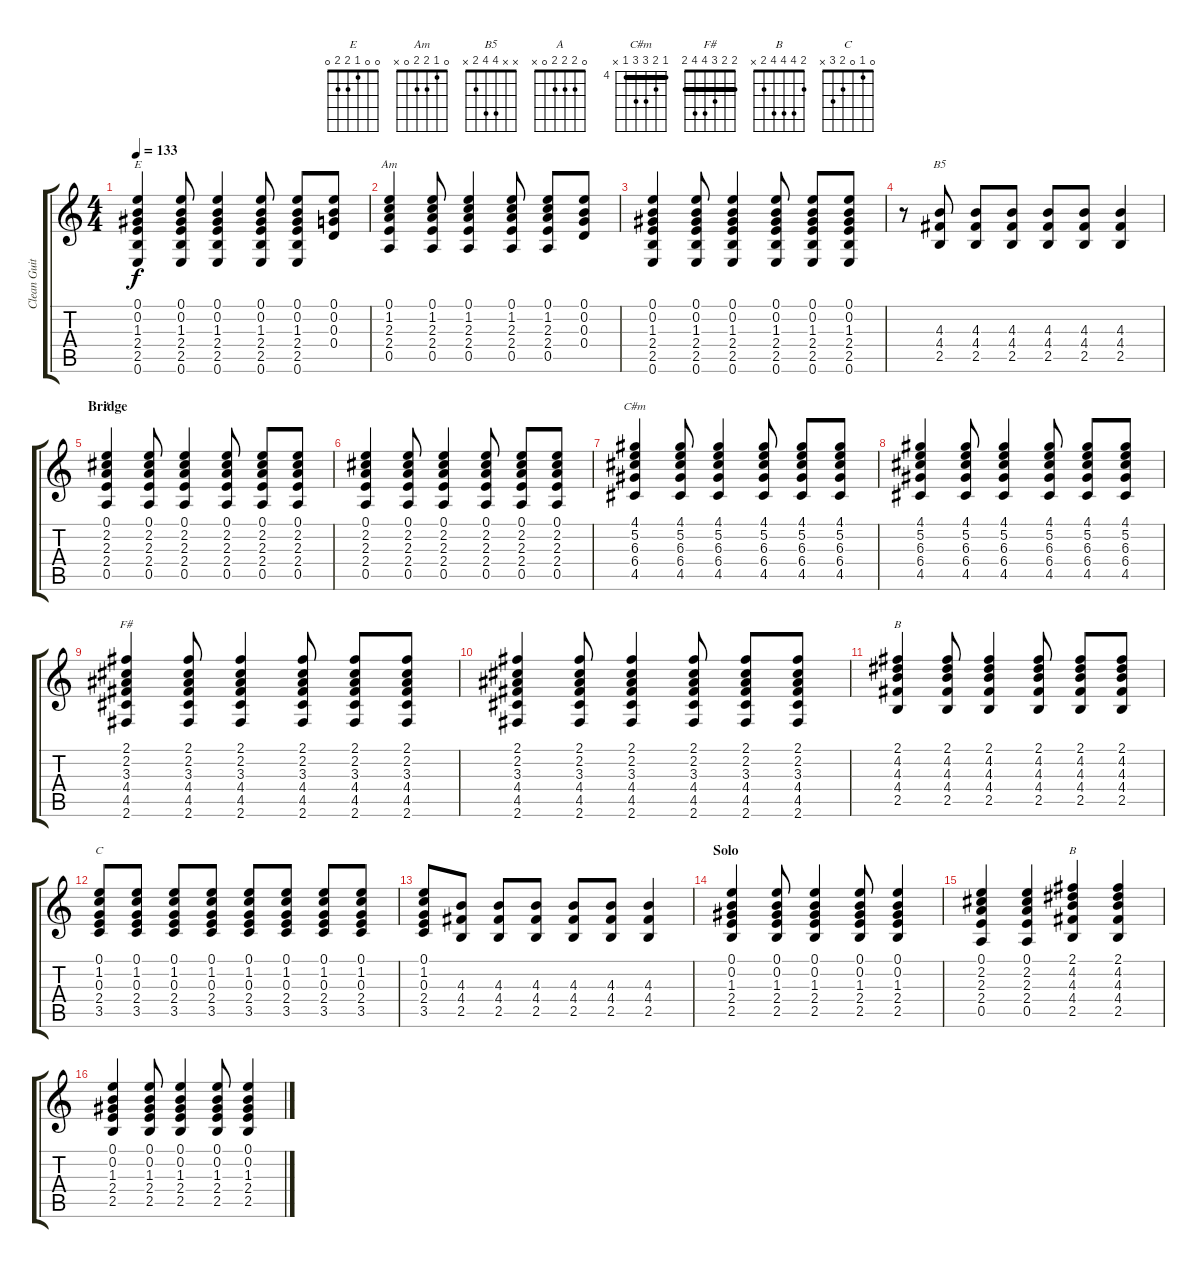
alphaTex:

\track ("Clean Guitar" "Clean Guit") {instrument electricguitarclean}
\staff {score tabs}
\tuning (E4 B3 G3 D3 A2 E2) {hide}
\chord ("E" 0 0 1 2 2 0)
\chord ("Am" 0 1 2 2 0 x)
\chord ("B5" x x 4 4 2 x)
\chord ("A" 0 2 2 2 0 x)
\chord ("C#m" 4 5 6 6 4 x) {firstfret 4 barre 4}
\chord ("F#" 2 2 3 4 4 2) {barre 2}
\chord ("B" 2 4 4 4 2 x) {barre 2}
\chord ("C" 0 1 0 2 3 x)
\chord ("B" 2 4 4 4 2 x)
\ts (4 4)
\tempo 133
\clef g2
\ks c
(0.1 0.2 1.3 2.4 2.5 0.6).4{ch "E" dy f} (0.1 0.2 1.3 2.4 2.5 0.6).8 (0.1 0.2 1.3 2.4 2.5 0.6).4 (0.1 0.2 1.3 2.4 2.5 0.6).8 (0.1 0.2 1.3 2.4 2.5 0.6).8 (0.1 0.2 0.3 0.4).8 |
(0.1 1.2 2.3 2.4 0.5).4{ch "Am"} (0.1 1.2 2.3 2.4 0.5).8 (0.1 1.2 2.3 2.4 0.5).4 (0.1 1.2 2.3 2.4 0.5).8 (0.1 1.2 2.3 2.4 0.5).8 (0.1 0.2 0.3 0.4).8 |
(0.1 0.2 1.3 2.4 2.5 0.6).4 (0.1 0.2 1.3 2.4 2.5 0.6).8 (0.1 0.2 1.3 2.4 2.5 0.6).4 (0.1 0.2 1.3 2.4 2.5 0.6).8 (0.1 0.2 1.3 2.4 2.5 0.6).8 (0.1 0.2 1.3 2.4 2.5 0.6).8 |
r.8 (4.3 4.4 2.5).8{ch "B5"} (4.3 4.4 2.5).8 (4.3 4.4 2.5).8 (4.3 4.4 2.5).8 (4.3 4.4 2.5).8 (4.3 4.4 2.5).4 |
\section ("" "Bridge")
(0.1 2.2 2.3 2.4 0.5).4{ch "A"} (0.1 2.2 2.3 2.4 0.5).8 (0.1 2.2 2.3 2.4 0.5).4 (0.1 2.2 2.3 2.4 0.5).8 (0.1 2.2 2.3 2.4 0.5).8 (0.1 2.2 2.3 2.4 0.5).8 |
(0.1 2.2 2.3 2.4 0.5).4 (0.1 2.2 2.3 2.4 0.5).8 (0.1 2.2 2.3 2.4 0.5).4 (0.1 2.2 2.3 2.4 0.5).8 (0.1 2.2 2.3 2.4 0.5).8 (0.1 2.2 2.3 2.4 0.5).8 |
(4.1 5.2 6.3 6.4 4.5).4{ch "C#m"} (4.1 5.2 6.3 6.4 4.5).8 (4.1 5.2 6.3 6.4 4.5).4 (4.1 5.2 6.3 6.4 4.5).8 (4.1 5.2 6.3 6.4 4.5).8 (4.1 5.2 6.3 6.4 4.5).8 |
(4.1 5.2 6.3 6.4 4.5).4 (4.1 5.2 6.3 6.4 4.5).8 (4.1 5.2 6.3 6.4 4.5).4 (4.1 5.2 6.3 6.4 4.5).8 (4.1 5.2 6.3 6.4 4.5).8 (4.1 5.2 6.3 6.4 4.5).8 |
(2.1 2.2 3.3 4.4 4.5 2.6).4{ch "F#"} (2.1 2.2 3.3 4.4 4.5 2.6).8 (2.1 2.2 3.3 4.4 4.5 2.6).4 (2.1 2.2 3.3 4.4 4.5 2.6).8 (2.1 2.2 3.3 4.4 4.5 2.6).8 (2.1 2.2 3.3 4.4 4.5 2.6).8 |
(2.1 2.2 3.3 4.4 4.5 2.6).4 (2.1 2.2 3.3 4.4 4.5 2.6).8 (2.1 2.2 3.3 4.4 4.5 2.6).4 (2.1 2.2 3.3 4.4 4.5 2.6).8 (2.1 2.2 3.3 4.4 4.5 2.6).8 (2.1 2.2 3.3 4.4 4.5 2.6).8 |
(2.1 4.2 4.3 4.4 2.5).4{ch "B"} (2.1 4.2 4.3 4.4 2.5).8 (2.1 4.2 4.3 4.4 2.5).4 (2.1 4.2 4.3 4.4 2.5).8 (2.1 4.2 4.3 4.4 2.5).8 (2.1 4.2 4.3 4.4 2.5).8 |
(0.1 1.2 0.3 2.4 3.5).8{ch "C"} (0.1 1.2 0.3 2.4 3.5).8 (0.1 1.2 0.3 2.4 3.5).8 (0.1 1.2 0.3 2.4 3.5).8 (0.1 1.2 0.3 2.4 3.5).8 (0.1 1.2 0.3 2.4 3.5).8 (0.1 1.2 0.3 2.4 3.5).8 (0.1 1.2 0.3 2.4 3.5).8 |
(0.1 1.2 0.3 2.4 3.5).8 (4.3 4.4 2.5).8 (4.3 4.4 2.5).8 (4.3 4.4 2.5).8 (4.3 4.4 2.5).8 (4.3 4.4 2.5).8 (4.3 4.4 2.5).4 |
\section ("" "Solo")
(0.1 0.2 1.3 2.4 2.5).4 (0.1 0.2 1.3 2.4 2.5).8 (0.1 0.2 1.3 2.4 2.5).4 (0.1 0.2 1.3 2.4 2.5).8 (0.1 0.2 1.3 2.4 2.5).4 |
(0.1 2.2 2.3 2.4 0.5).4 (0.1 2.2 2.3 2.4 0.5).4 (2.1 4.2 4.3 4.4 2.5).4{ch "B"} (2.1 4.2 4.3 4.4 2.5).4 |
(0.1 0.2 1.3 2.4 2.5).4 (0.1 0.2 1.3 2.4 2.5).8 (0.1 0.2 1.3 2.4 2.5).4 (0.1 0.2 1.3 2.4 2.5).8 (0.1 0.2 1.3 2.4 2.5).4
